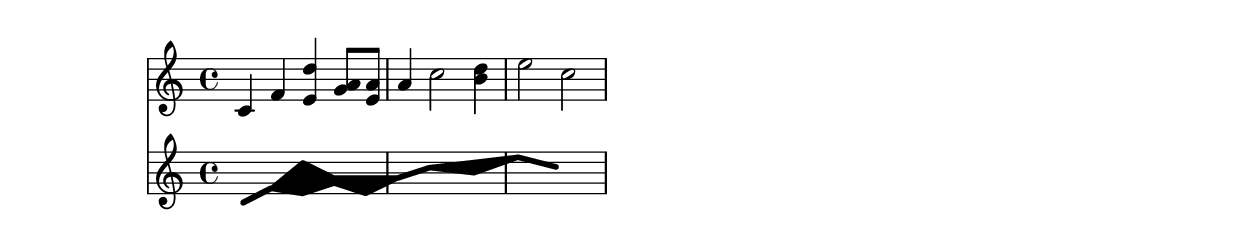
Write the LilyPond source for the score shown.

%% Do not edit this file; it is automatically
%% generated from LSR http://lsr.dsi.unimi.it
%% This file is in the public domain.
\version "2.13.16"

\header {
  lsrtags = "simultaneous-notes, chords, keyboards"

%% Translation of GIT committish: 1d589aa04c20d7711bf662618adbdd6d445db29d
  texidoces = "
Los «clusters» o racimos son un mecanismo para indicar la
interpretación de un ámbito de notas al mismo tiempo.

"
  doctitlees = "Clusters («racimos»)"

  texidoc = "
Clusters are a device to denote that a complete range of notes is to be
played.

"
  doctitle = "Clusters"
} % begin verbatim

fragment = \relative c' {
  c4 f <e d'>4
  <g a>8 <e a> a4 c2 <d b>4
  e2 c
}

<<
  \new Staff \fragment
  \new Staff \makeClusters \fragment
>>

